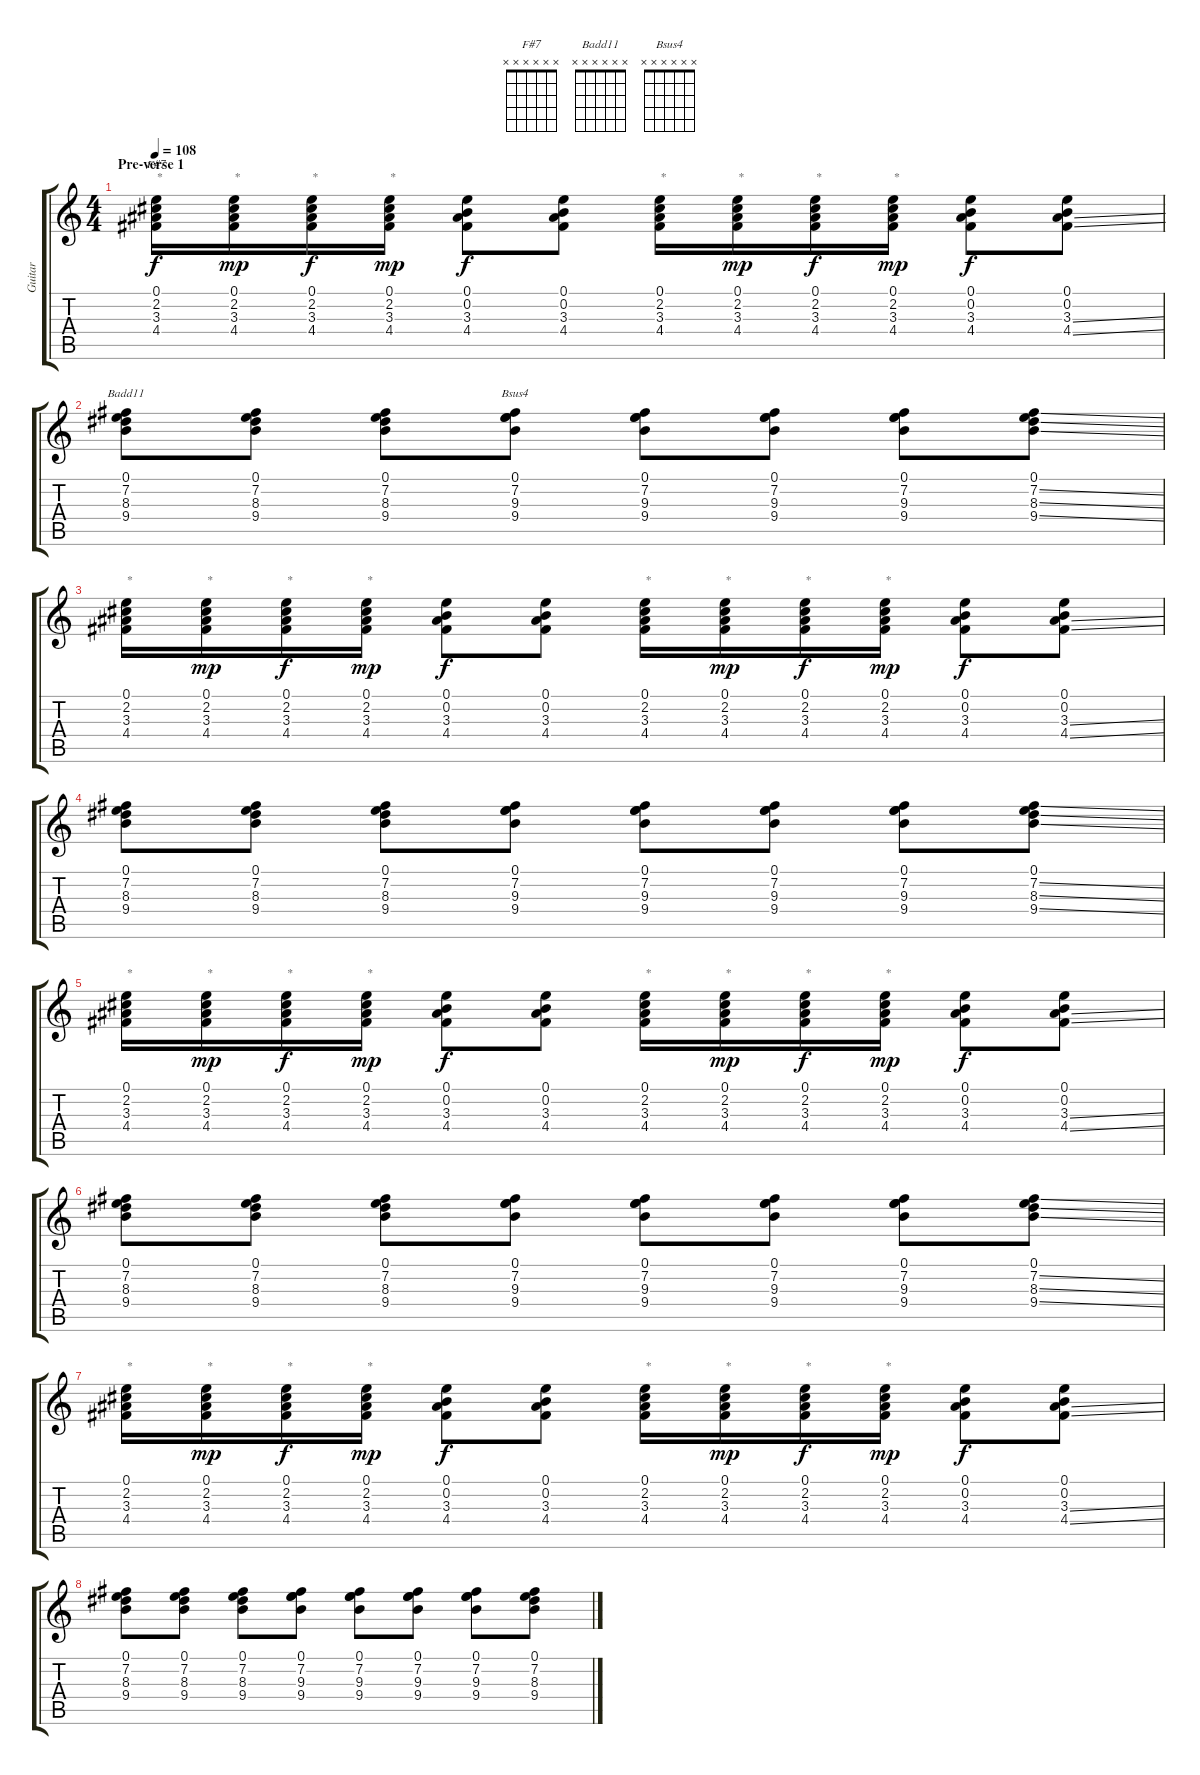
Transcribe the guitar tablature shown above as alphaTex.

\track ("Guitar" "Guitar") {instrument overdrivenguitar}
\staff {score tabs}
\tuning (E4 B3 G3 D3 A2 E2) {hide}
\chord ("F#7" x x x x x x)
\chord ("Badd11" x x x x x x)
\chord ("Bsus4" x x x x x x)
\ts (4 4)
\section ("" "Pre-verse 1")
\tempo 108
\clef g2
\ks c
(0.1 2.2 3.3 4.4).16{ch "F#7" txt "*" dy f} (0.1 2.2 3.3 4.4).16{txt "*" dy mp} (0.1 2.2 3.3 4.4).16{txt "*" dy f} (0.1 2.2 3.3 4.4).16{txt "*" dy mp} (0.1 0.2 3.3 4.4).8{dy f} (0.1 0.2 3.3 4.4).8 (0.1 2.2 3.3 4.4).16{txt "*"} (0.1 2.2 3.3 4.4).16{txt "*" dy mp} (0.1 2.2 3.3 4.4).16{txt "*" dy f} (0.1 2.2 3.3 4.4).16{txt "*" dy mp} (0.1 0.2 3.3 4.4).8{dy f} (0.1 0.2 3.3{ss} 4.4{ss}).8 |
(0.1 7.2 8.3 9.4).8{ch "Badd11"} (0.1 7.2 8.3 9.4).8 (0.1 7.2 8.3 9.4).8 (0.1 7.2 9.3 9.4).8{ch "Bsus4"} (0.1 7.2 9.3 9.4).8 (0.1 7.2 9.3 9.4).8 (0.1 7.2 9.3 9.4).8 (0.1 7.2{ss} 8.3{ss} 9.4{ss}).8 |
(0.1 2.2 3.3 4.4).16{txt "*"} (0.1 2.2 3.3 4.4).16{txt "*" dy mp} (0.1 2.2 3.3 4.4).16{txt "*" dy f} (0.1 2.2 3.3 4.4).16{txt "*" dy mp} (0.1 0.2 3.3 4.4).8{dy f} (0.1 0.2 3.3 4.4).8 (0.1 2.2 3.3 4.4).16{txt "*"} (0.1 2.2 3.3 4.4).16{txt "*" dy mp} (0.1 2.2 3.3 4.4).16{txt "*" dy f} (0.1 2.2 3.3 4.4).16{txt "*" dy mp} (0.1 0.2 3.3 4.4).8{dy f} (0.1 0.2 3.3{ss} 4.4{ss}).8 |
(0.1 7.2 8.3 9.4).8 (0.1 7.2 8.3 9.4).8 (0.1 7.2 8.3 9.4).8 (0.1 7.2 9.3 9.4).8 (0.1 7.2 9.3 9.4).8 (0.1 7.2 9.3 9.4).8 (0.1 7.2 9.3 9.4).8 (0.1 7.2{ss} 8.3{ss} 9.4{ss}).8 |
(0.1 2.2 3.3 4.4).16{txt "*"} (0.1 2.2 3.3 4.4).16{txt "*" dy mp} (0.1 2.2 3.3 4.4).16{txt "*" dy f} (0.1 2.2 3.3 4.4).16{txt "*" dy mp} (0.1 0.2 3.3 4.4).8{dy f} (0.1 0.2 3.3 4.4).8 (0.1 2.2 3.3 4.4).16{txt "*"} (0.1 2.2 3.3 4.4).16{txt "*" dy mp} (0.1 2.2 3.3 4.4).16{txt "*" dy f} (0.1 2.2 3.3 4.4).16{txt "*" dy mp} (0.1 0.2 3.3 4.4).8{dy f} (0.1 0.2 3.3{ss} 4.4{ss}).8 |
(0.1 7.2 8.3 9.4).8 (0.1 7.2 8.3 9.4).8 (0.1 7.2 8.3 9.4).8 (0.1 7.2 9.3 9.4).8 (0.1 7.2 9.3 9.4).8 (0.1 7.2 9.3 9.4).8 (0.1 7.2 9.3 9.4).8 (0.1 7.2{ss} 8.3{ss} 9.4{ss}).8 |
(0.1 2.2 3.3 4.4).16{txt "*"} (0.1 2.2 3.3 4.4).16{txt "*" dy mp} (0.1 2.2 3.3 4.4).16{txt "*" dy f} (0.1 2.2 3.3 4.4).16{txt "*" dy mp} (0.1 0.2 3.3 4.4).8{dy f} (0.1 0.2 3.3 4.4).8 (0.1 2.2 3.3 4.4).16{txt "*"} (0.1 2.2 3.3 4.4).16{txt "*" dy mp} (0.1 2.2 3.3 4.4).16{txt "*" dy f} (0.1 2.2 3.3 4.4).16{txt "*" dy mp} (0.1 0.2 3.3 4.4).8{dy f} (0.1 0.2 3.3{ss} 4.4{ss}).8 |
(0.1 7.2 8.3 9.4).8 (0.1 7.2 8.3 9.4).8 (0.1 7.2 8.3 9.4).8 (0.1 7.2 9.3 9.4).8 (0.1 7.2 9.3 9.4).8 (0.1 7.2 9.3 9.4).8 (0.1 7.2 9.3 9.4).8 (0.1 7.2{ss} 8.3{ss} 9.4{ss}).8
